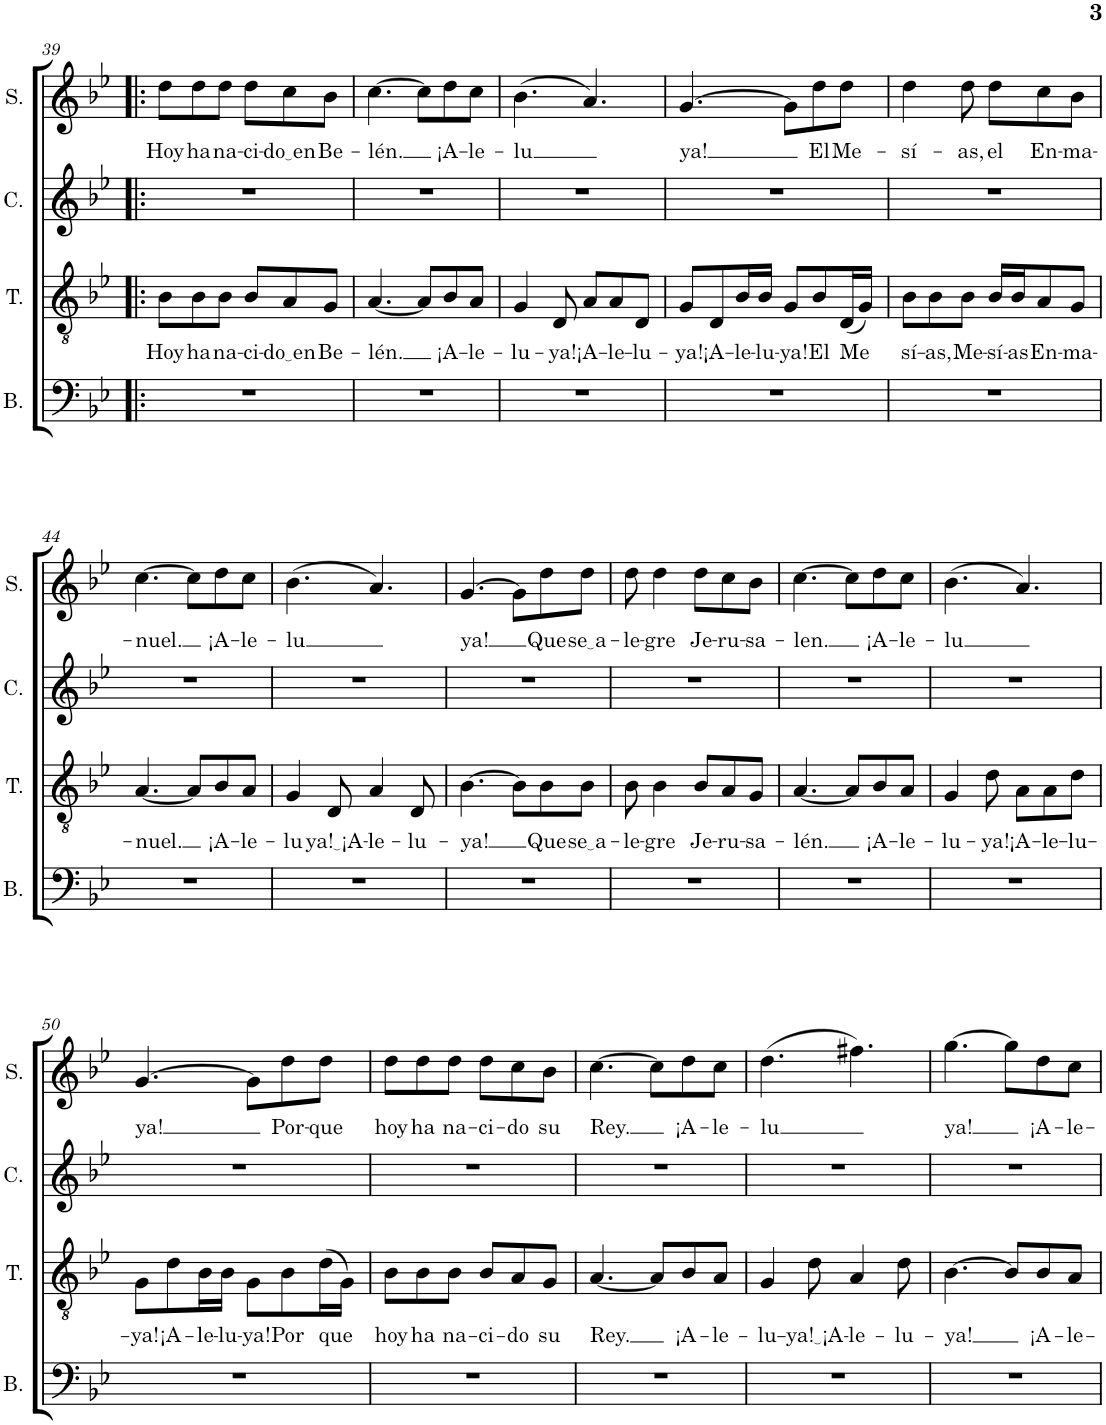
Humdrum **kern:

**kern	**kern	**text	**kern	**kern	**text
*part4	*part3	*part3	*part2	*part1	*part1
*staff4	*staff3	*staff3	*staff2	*staff1	*staff1
*I"Bajo	*I"Tenor	*	*I"Contralto	*I"Soprano	*
*I'B.	*I'T.	*	*I'C.	*I'S.	*
!!LO:PB:g=z
*clefF4	*clefGv2	*	*clefG2	*clefG2	*
*k[b-e-]	*k[b-e-]	*	*k[b-e-]	*k[b-e-]	*
*M6/8	*M6/8	*	*M6/8	*M6/8	*
=39!|:	=39!|:	=39!|:	=39!|:	=39!|:	=39!|:
!	!	!LO:LY:b	!	!	!LO:LY:b
2.r	8B-\L	Hoy	2.r	8dd\L	Hoy
!	!	!LO:LY:b	!	!	!LO:LY:b
.	8B-\	ha	.	8dd\	ha
!	!	!LO:LY:b	!	!	!LO:LY:b
.	8B-\J	na-	.	8dd\J	na-
!	!	!LO:LY:b	!	!	!LO:LY:b
.	8B-/L	-ci-	.	8dd\L	-ci-
!	!	!LO:LY:b	!	!	!LO:LY:b
.	8A/	do en	.	8cc\	do en
!	!	!LO:LY:b	!	!	!LO:LY:b
.	8G/J	Be-	.	8b-\J	Be-
=40	=40	=40	=40	=40	=40
!	!	!LO:LY:b	!	!	!LO:LY:b
2.r	[4.A/	-lén.	2.r	[4.cc\	-lén.
.	8A/L]	.	.	8cc\L]	.
!	!	!LO:LY:b	!	!	!LO:LY:b
.	8B-/	¡A-	.	8dd\	¡A-
!	!	!LO:LY:b	!	!	!LO:LY:b
.	8A/J	-le-	.	8cc\J	-le-
=41	=41	=41	=41	=41	=41
!	!	!LO:LY:b	!	!	!LO:LY:b
2.r	4G/	-lu-	2.r	(4.b-\	-lu
!	!	!LO:LY:b	!	!	!
.	8D/	-ya!	.	.	.
!	!	!LO:LY:b	!	!	!
.	8A/L	¡A-	.	4.a/)	.
!	!	!LO:LY:b	!	!	!
.	8A/	-le-	.	.	.
!	!	!LO:LY:b	!	!	!
.	8D/J	-lu-	.	.	.
=42	=42	=42	=42	=42	=42
!	!	!LO:LY:b	!	!	!LO:LY:b
2.r	8G/L	-ya!	2.r	[4.g/	ya!
!	!	!LO:LY:b	!	!	!
.	8D/	¡A-	.	.	.
!	!	!LO:LY:b	!	!	!
.	16B-/L	-le-	.	.	.
!	!	!LO:LY:b	!	!	!
.	16B-/JJ	-lu-	.	.	.
!	!	!LO:LY:b	!	!	!
.	8G/L	-ya!	.	8g\L]	.
!	!	!LO:LY:b	!	!	!LO:LY:b
.	8B-/	El	.	8dd\	El
!	!	!LO:LY:b	!	!	!LO:LY:b
.	(16D/L	Me	.	8dd\J	Me-
.	16G/JJ)	.	.	.	.
=43	=43	=43	=43	=43	=43
!	!	!LO:LY:b	!	!	!LO:LY:b
2.r	8B-\L	sí-	2.r	4dd\	-sí-
!	!	!LO:LY:b	!	!	!
.	8B-\	-as,	.	.	.
!	!	!LO:LY:b	!	!	!LO:LY:b
.	8B-\J	Me-	.	8dd\	-as,
!	!	!LO:LY:b	!	!	!LO:LY:b
.	16B-/LL	-sí-	.	8dd\L	el
!	!	!LO:LY:b	!	!	!
.	16B-/J	-as	.	.	.
!	!	!LO:LY:b	!	!	!LO:LY:b
.	8A/	En-	.	8cc\	En-
!	!	!LO:LY:b	!	!	!LO:LY:b
.	8G/J	-ma-	.	8b-\J	-ma-
!!LO:LB:g=z
=44	=44	=44	=44	=44	=44
!	!	!LO:LY:b	!	!	!LO:LY:b
2.r	[4.A/	-nuel.	2.r	[4.cc\	-nuel.
.	8A/L]	.	.	8cc\L]	.
!	!	!LO:LY:b	!	!	!LO:LY:b
.	8B-/	¡A-	.	8dd\	¡A-
!	!	!LO:LY:b	!	!	!LO:LY:b
.	8A/J	-le-	.	8cc\J	-le-
=45	=45	=45	=45	=45	=45
!	!	!LO:LY:b	!	!	!LO:LY:b
2.r	4G/	-lu	2.r	(4.b-\	-lu
!	!	!LO:LY:b	!	!	!
.	8D/	ya! ¡A	.	.	.
!	!	!LO:LY:b	!	!	!
.	4A/	-le-	.	4.a/)	.
!	!	!LO:LY:b	!	!	!
.	8D/	-lu-	.	.	.
=46	=46	=46	=46	=46	=46
!	!	!LO:LY:b	!	!	!LO:LY:b
2.r	[4.B-\	-ya!	2.r	[4.g/	ya!
.	8B-\L]	.	.	8g\L]	.
!	!	!LO:LY:b	!	!	!LO:LY:b
.	8B-\	Que	.	8dd\	Que
!	!	!LO:LY:b	!	!	!LO:LY:b
.	8B-\J	se a	.	8dd\J	se a
=47	=47	=47	=47	=47	=47
!	!	!LO:LY:b	!	!	!LO:LY:b
2.r	8B-\	-le-	2.r	8dd\	-le-
!	!	!LO:LY:b	!	!	!LO:LY:b
.	4B-\	-gre	.	4dd\	-gre
!	!	!LO:LY:b	!	!	!LO:LY:b
.	8B-/L	Je-	.	8dd\L	Je-
!	!	!LO:LY:b	!	!	!LO:LY:b
.	8A/	-ru-	.	8cc\	-ru-
!	!	!LO:LY:b	!	!	!LO:LY:b
.	8G/J	-sa-	.	8b-\J	-sa-
=48	=48	=48	=48	=48	=48
!	!	!LO:LY:b	!	!	!LO:LY:b
2.r	[4.A/	-lén.	2.r	[4.cc\	-len.
.	8A/L]	.	.	8cc\L]	.
!	!	!LO:LY:b	!	!	!LO:LY:b
.	8B-/	¡A-	.	8dd\	¡A-
!	!	!LO:LY:b	!	!	!LO:LY:b
.	8A/J	-le-	.	8cc\J	-le-
=49	=49	=49	=49	=49	=49
!	!	!LO:LY:b	!	!	!LO:LY:b
2.r	4G/	-lu-	2.r	(4.b-\	-lu
!	!	!LO:LY:b	!	!	!
.	8d\	-ya!	.	.	.
!	!	!LO:LY:b	!	!	!
.	8A\L	¡A-	.	4.a/)	.
!	!	!LO:LY:b	!	!	!
.	8A\	-le-	.	.	.
!	!	!LO:LY:b	!	!	!
.	8d\J	-lu-	.	.	.
!!LO:LB:g=z
=50	=50	=50	=50	=50	=50
!	!	!LO:LY:b	!	!	!LO:LY:b
2.r	8G\L	-ya!	2.r	[4.g/	ya!
!	!	!LO:LY:b	!	!	!
.	8d\	¡A-	.	.	.
!	!	!LO:LY:b	!	!	!
.	16B-\L	-le-	.	.	.
!	!	!LO:LY:b	!	!	!
.	16B-\JJ	-lu-	.	.	.
!	!	!LO:LY:b	!	!	!
.	8G\L	-ya!	.	8g\L]	.
!	!	!LO:LY:b	!	!	!LO:LY:b
.	8B-\	Por	.	8dd\	Por-
!	!	!LO:LY:b	!	!	!LO:LY:b
.	(16d\L	que	.	8dd\J	-que
.	16G\JJ)	.	.	.	.
=51	=51	=51	=51	=51	=51
!	!	!LO:LY:b	!	!	!LO:LY:b
2.r	8B-\L	hoy	2.r	8dd\L	hoy
!	!	!LO:LY:b	!	!	!LO:LY:b
.	8B-\	ha	.	8dd\	ha
!	!	!LO:LY:b	!	!	!LO:LY:b
.	8B-\J	na-	.	8dd\J	na-
!	!	!LO:LY:b	!	!	!LO:LY:b
.	8B-/L	-ci-	.	8dd\L	-ci-
!	!	!LO:LY:b	!	!	!LO:LY:b
.	8A/	-do	.	8cc\	-do
!	!	!LO:LY:b	!	!	!LO:LY:b
.	8G/J	su	.	8b-\J	su
=52	=52	=52	=52	=52	=52
!	!	!LO:LY:b	!	!	!LO:LY:b
2.r	[4.A/	Rey.	2.r	[4.cc\	Rey.
.	8A/L]	.	.	8cc\L]	.
!	!	!LO:LY:b	!	!	!LO:LY:b
.	8B-/	¡A-	.	8dd\	¡A-
!	!	!LO:LY:b	!	!	!LO:LY:b
.	8A/J	-le-	.	8cc\J	-le-
=53	=53	=53	=53	=53	=53
!	!	!LO:LY:b	!	!	!LO:LY:b
2.r	4G/	-lu-	2.r	(4.dd\	-lu
!	!	!LO:LY:b	!	!	!
.	8d\	ya! ¡A	.	.	.
!	!	!LO:LY:b	!	!	!
.	4A/	-le-	.	4.ff#X\)	.
!	!	!LO:LY:b	!	!	!
.	8d\	-lu-	.	.	.
=54	=54	=54	=54	=54	=54
!	!	!LO:LY:b	!	!	!LO:LY:b
2.r	[4.B-\	-ya!	2.r	[4.gg\	ya!
.	8B-/L]	.	.	8gg\L]	.
!	!	!LO:LY:b	!	!	!LO:LY:b
.	8B-/	¡A-	.	8dd\	¡A-
!	!	!LO:LY:b	!	!	!LO:LY:b
.	8A/J	-le-	.	8cc\J	-le-
=	=	=	=	=	=
*-	*-	*-	*-	*-	*-
